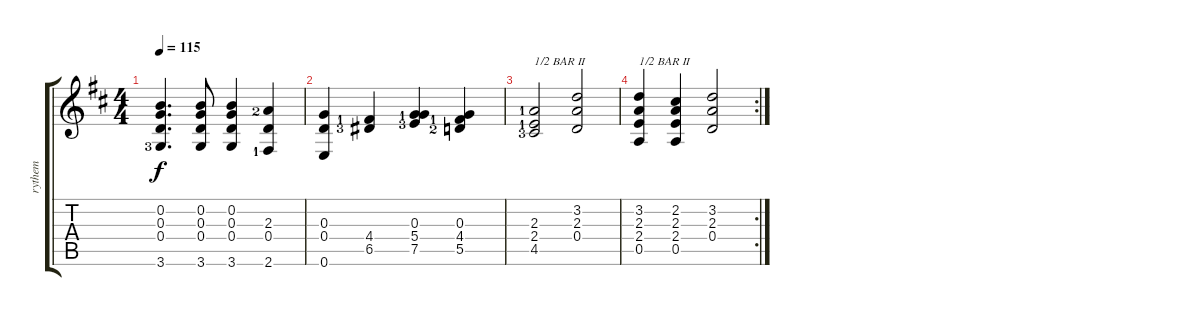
\track ("rythem" "rythem") {instrument acousticguitarnylon}
\staff {score tabs}
\tuning (E4 B3 G3 D3 A2 E2) {hide}
\ts (4 4)
\tempo 115
\clef g2
\ks d
(0.2 0.3 0.4 3.6{lf 4}).4{d dy f} (0.2 0.3 0.4 3.6).8 (0.2 0.3 0.4 3.6).4 (2.3{lf 3} 0.4 2.6{lf 2}).4 |
(0.3 0.4 0.6).4 (4.4{lf 2} 6.5{lf 4}).4 (0.3{lf 2} 5.4 7.5{lf 4}).4 (0.3 4.4{lf 2} 5.5{lf 3}).4 |
(2.3{lf 2} 2.4{lf 2} 4.5{lf 4}).2{txt "1/2 BAR II"} (3.2 2.3 0.4).2 |
\rc 2
(3.2 2.3 2.4 0.5).4{txt "1/2 BAR II"} (2.2 2.3 2.4 0.5).4 (3.2 2.3 0.4).2
